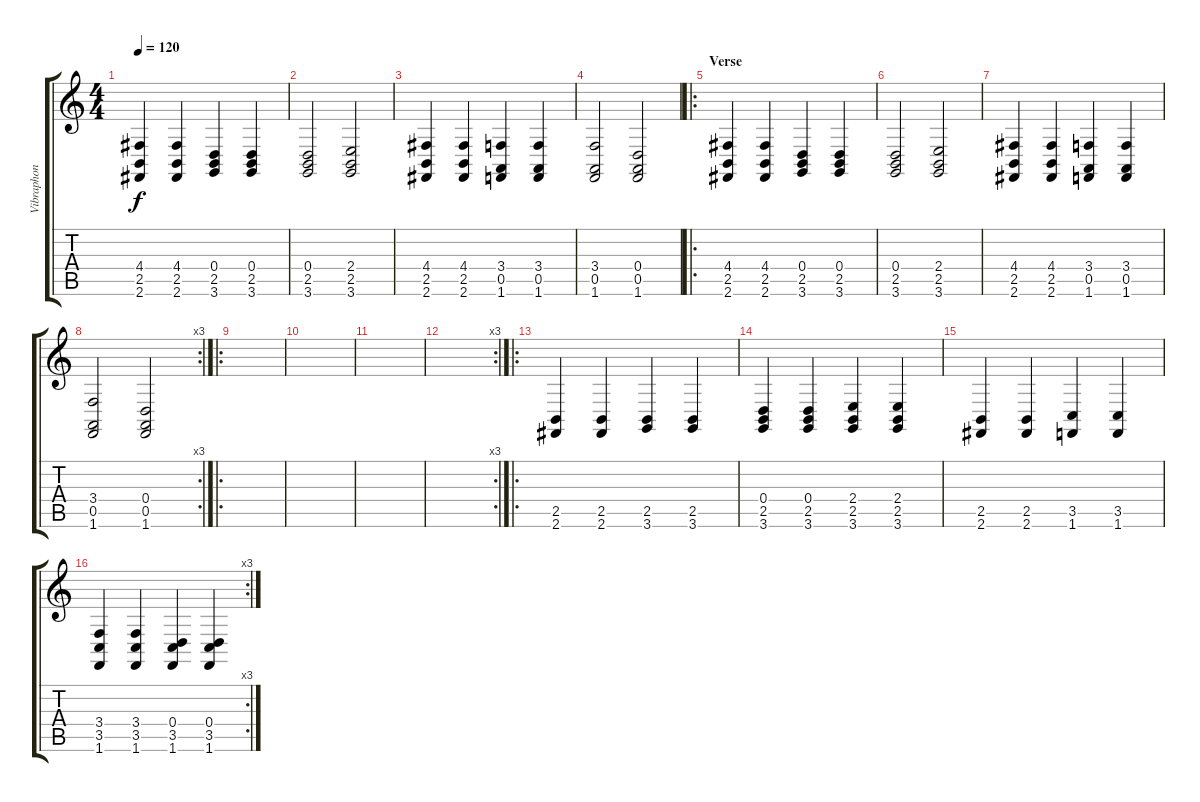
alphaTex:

\track ("Vibraphon " "Vibraphon ") {instrument vibraphone}
\staff {score tabs}
\tuning (E4 B3 G3 D3 A2 E2) {hide}
\ts (4 4)
\tempo 120
\clef g2
\ks c
(4.4 2.5 2.6).4{dy f} (4.4 2.5 2.6).4 (0.4 2.5 3.6).4 (0.4 2.5 3.6).4 |
(0.4 2.5 3.6).2 (2.4 2.5 3.6).2 |
(4.4 2.5 2.6).4 (4.4 2.5 2.6).4 (3.4 0.5 1.6).4 (3.4 0.5 1.6).4 |
(3.4 0.5 1.6).2 (0.4 0.5 1.6).2 |
\ro
\section ("" "Verse")
(4.4 2.5 2.6).4 (4.4 2.5 2.6).4 (0.4 2.5 3.6).4 (0.4 2.5 3.6).4 |
(0.4 2.5 3.6).2 (2.4 2.5 3.6).2 |
(4.4 2.5 2.6).4 (4.4 2.5 2.6).4 (3.4 0.5 1.6).4 (3.4 0.5 1.6).4 |
\rc 3
(3.4 0.5 1.6).2 (0.4 0.5 1.6).2 |
\ro
|
|
|
\rc 3
|
\ro
(2.5 2.6).4 (2.5 2.6).4 (2.5 3.6).4 (2.5 3.6).4 |
(0.4 2.5 3.6).4 (0.4 2.5 3.6).4 (2.4 2.5 3.6).4 (2.4 2.5 3.6).4 |
(2.5 2.6).4 (2.5 2.6).4 (3.5 1.6).4 (3.5 1.6).4 |
\rc 3
(3.4 3.5 1.6).4 (3.4 3.5 1.6).4 (0.4 3.5 1.6).4 (0.4 3.5 1.6).4
